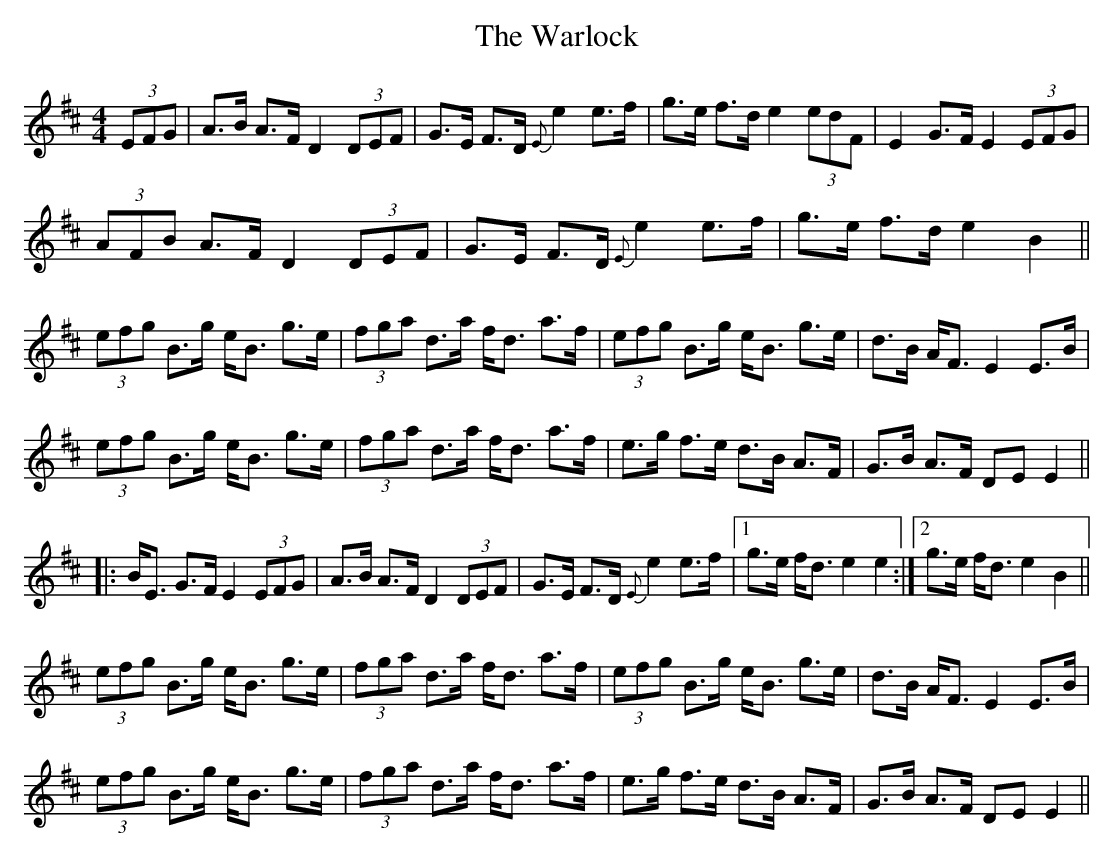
X:1
T:The Warlock
M:4/4
K:D
(3EFG|A>B A>F D2 (3DEF|G>E F>D {E}e2 e>f|g>e f>d e2 (3edF|E2 G>F E2 (3EFG|
(3AFB A>F D2 (3DEF|G>E F>D {E}e2 e>f|g>e f>d e2 B2||
(3efg B>g e<B g>e|(3fga d>a f<d a>f|(3efg B>g e<B g>e|d>B A<F E2 E>B|
(3efg B>g e<B g>e|(3fga d>a f<d a>f|e>g f>e d>B A>F|G>B A>F DE E2||
|:B<E G>F E2 (3EFG|A>B A>F D2 (3DEF|G>E F>D {E}e2 e>f|1g>e f<d e2 e2:|2 g>e f<d e2 B2||
(3efg B>g e<B g>e|(3fga d>a f<d a>f|(3efg B>g e<B g>e|d>B A<F E2 E>B|
(3efg B>g e<B g>e|(3fga d>a f<d a>f|e>g f>e d>B A>F|G>B A>F DE E2||
